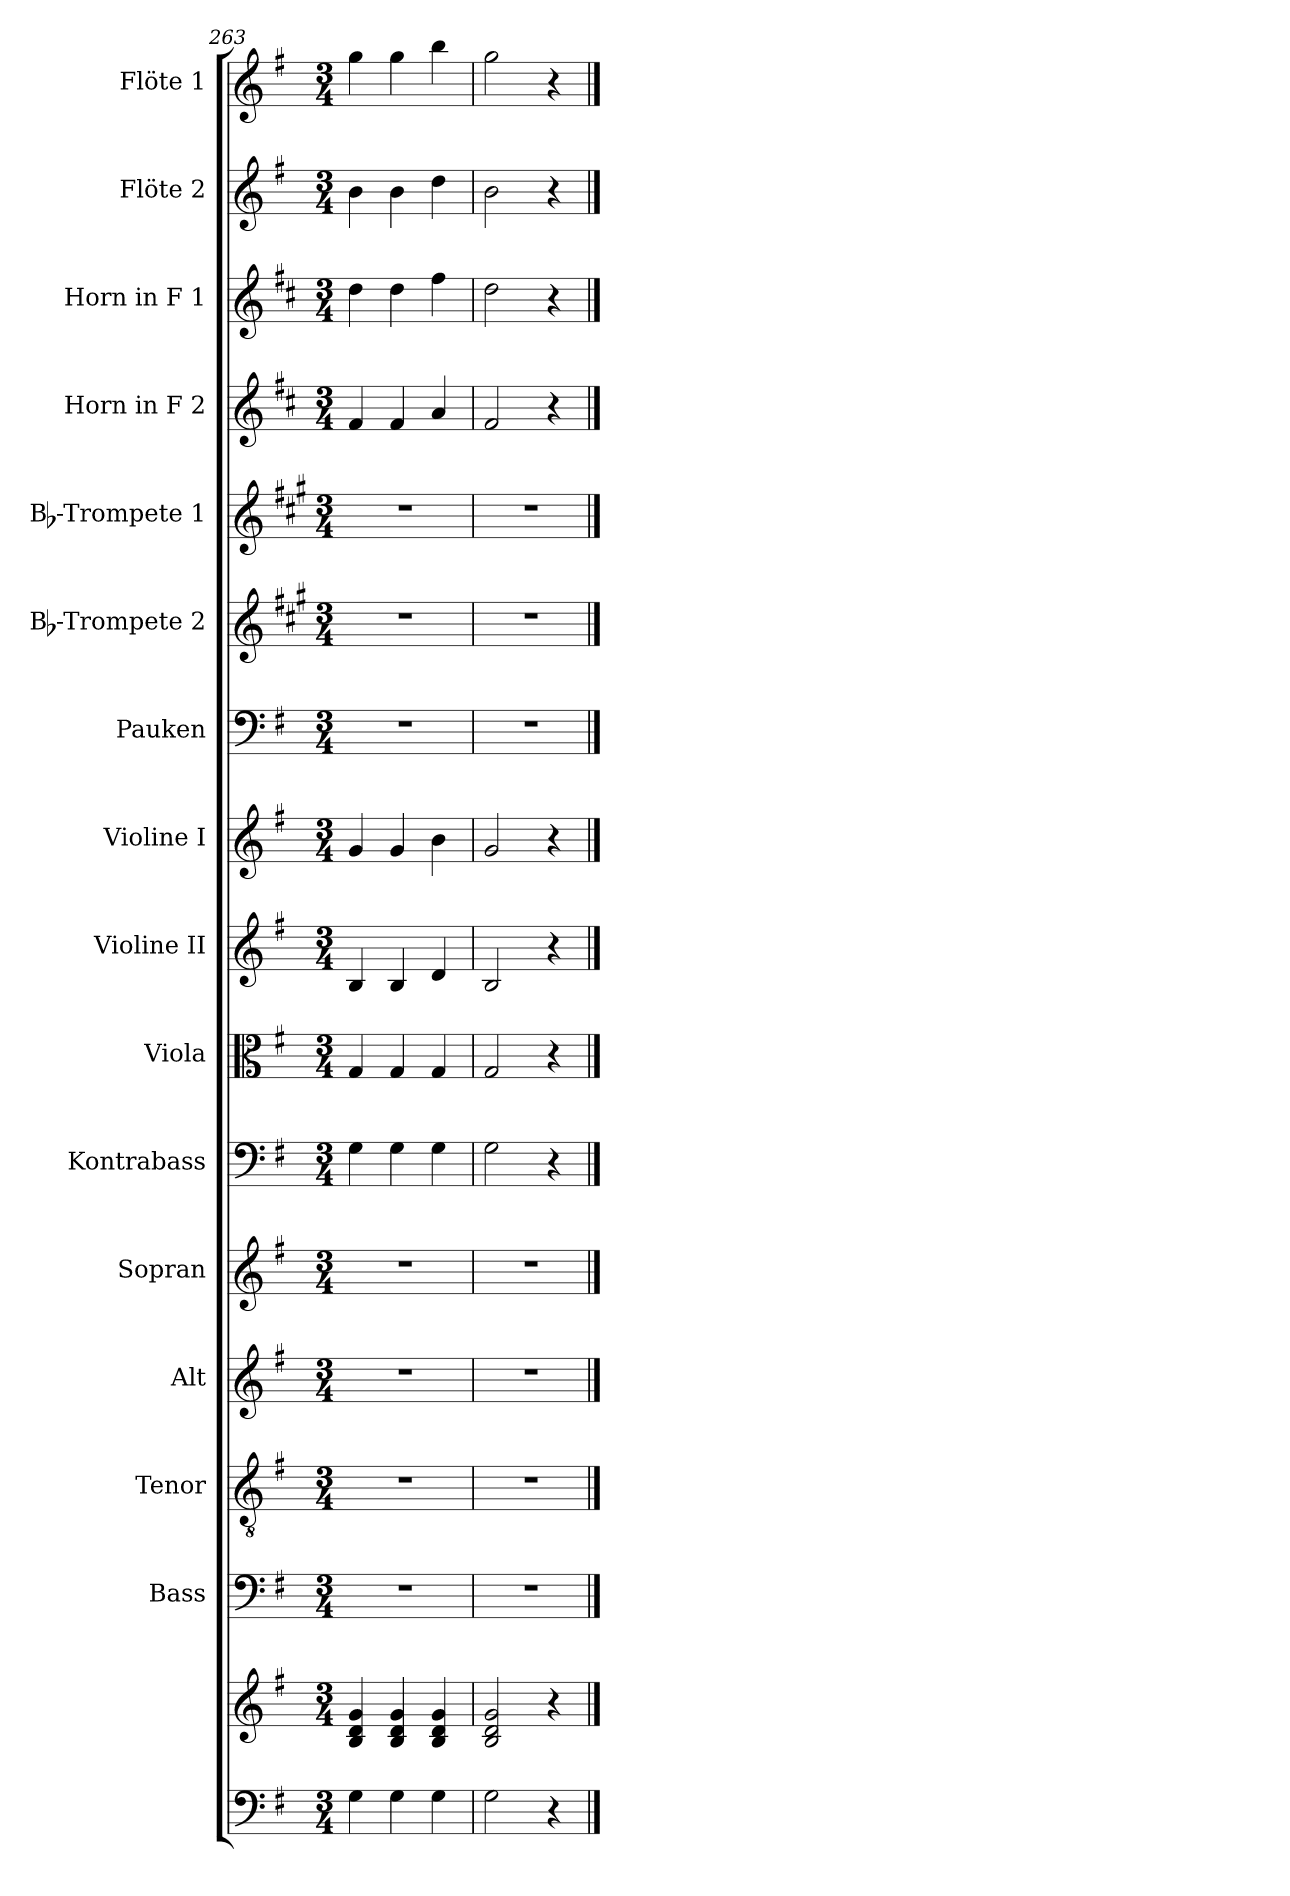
**kern	**kern	**kern	**kern	**kern	**kern	**kern	**kern	**kern	**kern	**kern	**kern	**kern	**kern	**kern	**kern	**kern
*part16	*part16	*part15	*part14	*part13	*part12	*part11	*part10	*part9	*part8	*part7	*part6	*part5	*part4	*part3	*part2	*part1
*staff17	*staff16	*staff15	*staff14	*staff13	*staff12	*staff11	*staff10	*staff9	*staff8	*staff7	*staff6	*staff5	*staff4	*staff3	*staff2	*staff1
*	*	*I"Bass	*I"Tenor	*I"Alt	*I"Sopran	*I"Kontrabass	*I"Viola	*I"Violine II	*I"Violine I	*I"Pauken	*I"Bb-Trompete 2	*I"Bb-Trompete 1	*I"Horn in F 2	*I"Horn in F 1	*I"Flöte 2	*I"Flöte 1
*	*	*I'B.	*I'T.	*I'A.	*I'S.	*I'Kb.	*I'Vla.	*I'Vl. II	*I'Vl. I	*I'Pk.	*I'Bb Trp. 2	*I'Bb Trp. 1	*	*	*I'Fl. 2	*I'Fl. 1
*clefF4	*clefG2	*clefF4	*clefGv2	*clefG2	*clefG2	*clefF4	*clefC3	*clefG2	*clefG2	*clefF4	*clefG2	*clefG2	*clefG2	*clefG2	*clefG2	*clefG2
*	*	*	*	*	*	*ITrd7c12	*	*	*	*	*ITrd1c2	*ITrd1c2	*ITrd4c7	*ITrd4c7	*	*
*k[f#]	*k[f#]	*k[f#]	*k[f#]	*k[f#]	*k[f#]	*k[f#]	*k[f#]	*k[f#]	*k[f#]	*k[f#]	*k[f#]	*k[f#]	*k[f#]	*k[f#]	*k[f#]	*k[f#]
*G:	*G:	*G:	*G:	*G:	*G:	*G:	*G:	*G:	*G:	*G:	*G:	*G:	*G:	*G:	*G:	*G:
*M3/4	*M3/4	*M3/4	*M3/4	*M3/4	*M3/4	*M3/4	*M3/4	*M3/4	*M3/4	*M3/4	*M3/4	*M3/4	*M3/4	*M3/4	*M3/4	*M3/4
=263	=263	=263	=263	=263	=263	=263	=263	=263	=263	=263	=263	=263	=263	=263	=263	=263
4G\	4B/ 4d/ 4g/	2.r	2.r	2.r	2.r	4GG\	4G/	4B/	4g/	2.r	2.r	2.r	4B/	4g\	4b\	4gg\
4G\	4B/ 4d/ 4g/	.	.	.	.	4GG\	4G/	4B/	4g/	.	.	.	4B/	4g\	4b\	4gg\
4G\	4B/ 4d/ 4g/	.	.	.	.	4GG\	4G/	4d/	4b\	.	.	.	4d/	4b\	4dd\	4bb\
=264	=264	=264	=264	=264	=264	=264	=264	=264	=264	=264	=264	=264	=264	=264	=264	=264
2G\	2B/ 2d/ 2g/	2.r	2.r	2.r	2.r	2GG\	2G/	2B/	2g/	2.r	2.r	2.r	2B/	2g\	2b\	2gg\
4r	4r	.	.	.	.	4r	4r	4r	4r	.	.	.	4r	4r	4r	4r
==	==	==	==	==	==	==	==	==	==	==	==	==	==	==	==	==
*-	*-	*-	*-	*-	*-	*-	*-	*-	*-	*-	*-	*-	*-	*-	*-	*-
